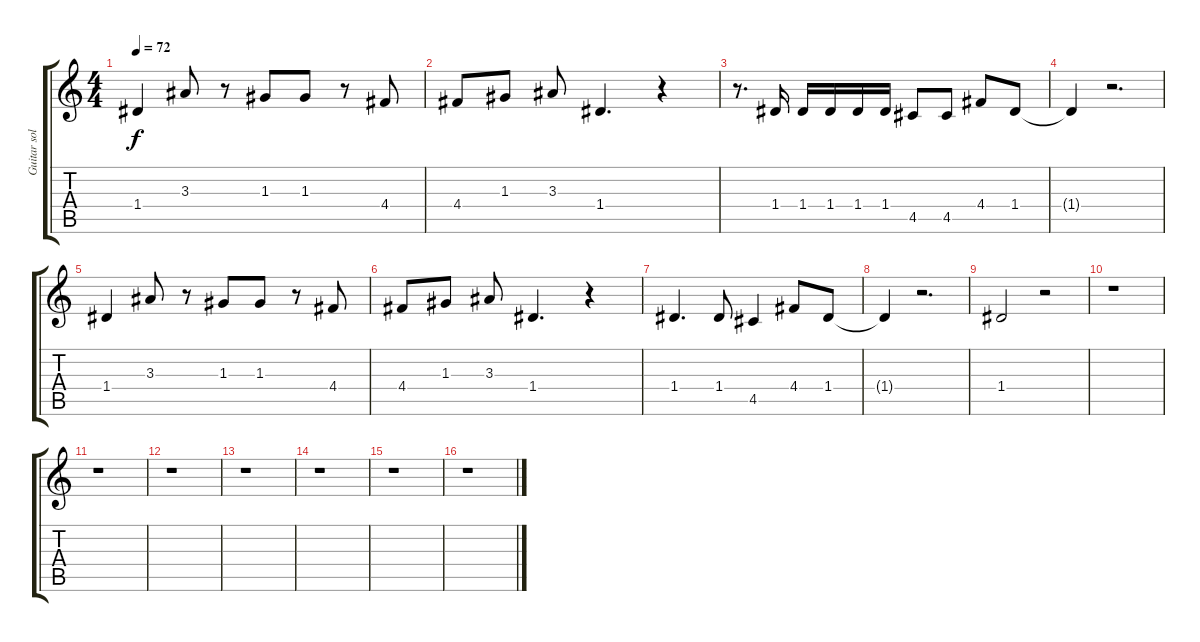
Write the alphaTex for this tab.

\track ("Guitar solo" "Guitar sol") {instrument electricguitarclean}
\staff {score tabs}
\tuning (E4 B3 G3 D3 A2 E2) {hide}
\ts (4 4)
\tempo 72
\clef g2
\ks c
1.4.4{dy f} 3.3.8 r.8 1.3.8 1.3.8 r.8 4.4.8 |
4.4.8 1.3.8 3.3.8 1.4.4{d} r.4 |
r.8{d} 1.4.16 1.4.16 1.4.16 1.4.16 1.4.16 4.5.8 4.5.8 4.4.8 1.4.8 |
1.4{t}.4 r.2{d} |
1.4.4 3.3.8 r.8 1.3.8 1.3.8 r.8 4.4.8 |
4.4.8 1.3.8 3.3.8 1.4.4{d} r.4 |
1.4.4{d} 1.4.8 4.5.4 4.4.8 1.4.8 |
1.4{t}.4 r.2{d} |
1.4.2 r.2 |
r.1 |
r.1 |
r.1 |
r.1 |
r.1 |
r.1 |
r.1
